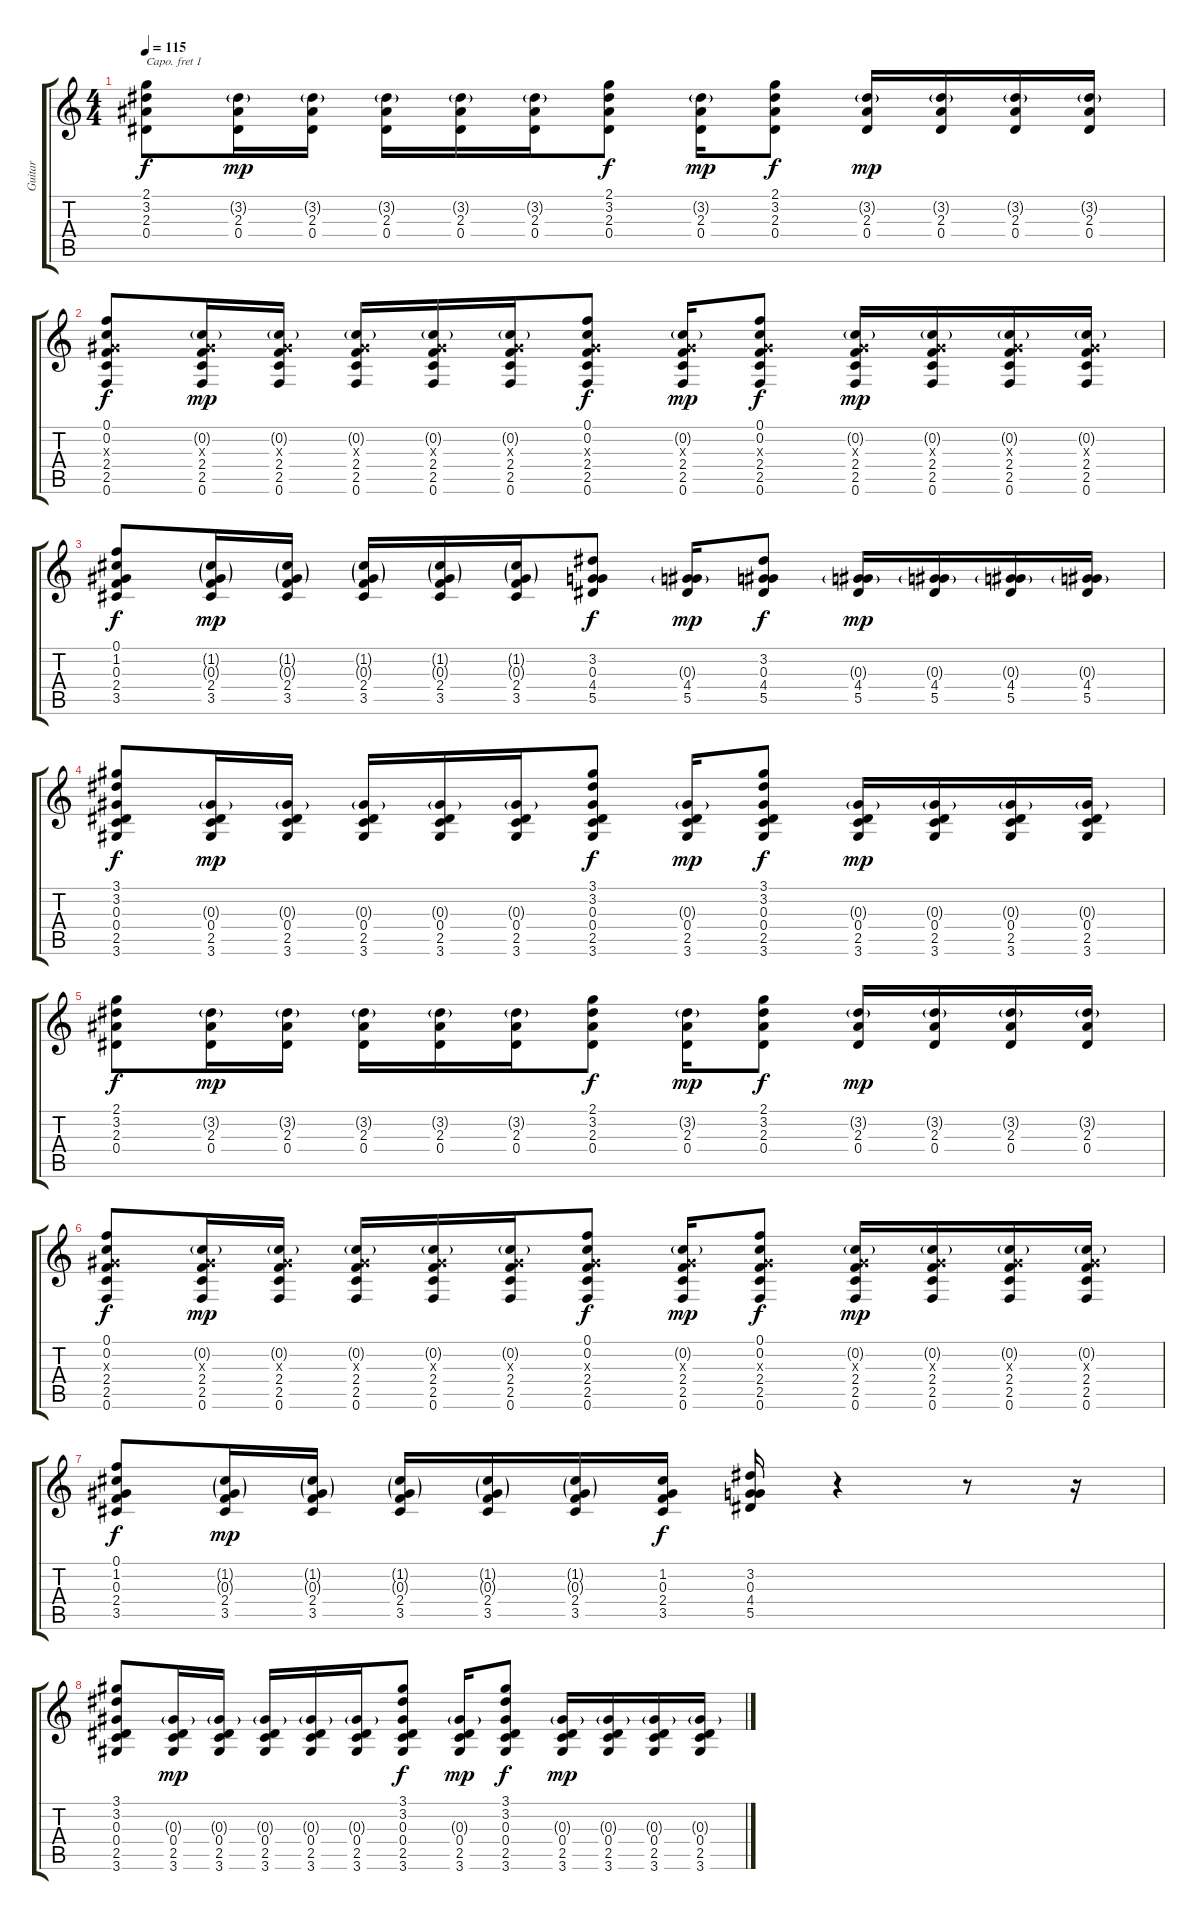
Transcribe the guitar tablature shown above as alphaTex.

\track ("Guitar" "Guitar") {instrument acousticguitarsteel}
\staff {score tabs}
\capo 1
\tuning (E4 B3 G3 D3 A2 E2) {hide}
\ts (4 4)
\tempo 115
\clef g2
\ks c
(2.1 3.2 2.3 0.4).8{dy f} (3.2{g} 2.3 0.4).16{dy mp} (3.2{g} 2.3 0.4).16 (3.2{g} 2.3 0.4).16 (3.2{g} 2.3 0.4).16 (3.2{g} 2.3 0.4).16 (2.1 3.2 2.3 0.4).8{dy f} (3.2{g} 2.3 0.4).16{dy mp} (2.1 3.2 2.3 0.4).8{dy f} (3.2{g} 2.3 0.4).16{dy mp} (3.2{g} 2.3 0.4).16 (3.2{g} 2.3 0.4).16 (3.2{g} 2.3 0.4).16 |
(0.1 0.2 0.3{x} 2.4 2.5 0.6).8{dy f} (0.2{g} 0.3{x} 2.4 2.5 0.6).16{dy mp} (0.2{g} 0.3{x} 2.4 2.5 0.6).16 (0.2{g} 0.3{x} 2.4 2.5 0.6).16 (0.2{g} 0.3{x} 2.4 2.5 0.6).16 (0.2{g} 0.3{x} 2.4 2.5 0.6).16 (0.1 0.2 0.3{x} 2.4 2.5 0.6).8{dy f} (0.2{g} 0.3{x} 2.4 2.5 0.6).16{dy mp} (0.1 0.2 0.3{x} 2.4 2.5 0.6).8{dy f} (0.2{g} 0.3{x} 2.4 2.5 0.6).16{dy mp} (0.2{g} 0.3{x} 2.4 2.5 0.6).16 (0.2{g} 0.3{x} 2.4 2.5 0.6).16 (0.2{g} 0.3{x} 2.4 2.5 0.6).16 |
(0.1 1.2 0.3 2.4 3.5).8{dy f} (1.2{g} 0.3{g} 2.4 3.5).16{dy mp} (1.2{g} 0.3{g} 2.4 3.5).16 (1.2{g} 0.3{g} 2.4 3.5).16 (1.2{g} 0.3{g} 2.4 3.5).16 (1.2{g} 0.3{g} 2.4 3.5).16 (3.2 0.3 4.4 5.5).8{dy f} (0.3{g} 4.4 5.5).16{dy mp} (3.2 0.3 4.4 5.5).8{dy f} (0.3{g} 4.4 5.5).16{dy mp} (0.3{g} 4.4 5.5).16 (0.3{g} 4.4 5.5).16 (0.3{g} 4.4 5.5).16 |
(3.1 3.2 0.3 0.4 2.5 3.6).8{dy f} (0.3{g} 0.4 2.5 3.6).16{dy mp} (0.3{g} 0.4 2.5 3.6).16 (0.3{g} 0.4 2.5 3.6).16 (0.3{g} 0.4 2.5 3.6).16 (0.3{g} 0.4 2.5 3.6).16 (3.1 3.2 0.3 0.4 2.5 3.6).8{dy f} (0.3{g} 0.4 2.5 3.6).16{dy mp} (3.1 3.2 0.3 0.4 2.5 3.6).8{dy f} (0.3{g} 0.4 2.5 3.6).16{dy mp} (0.3{g} 0.4 2.5 3.6).16 (0.3{g} 0.4 2.5 3.6).16 (0.3{g} 0.4 2.5 3.6).16 |
(2.1 3.2 2.3 0.4).8{dy f} (3.2{g} 2.3 0.4).16{dy mp} (3.2{g} 2.3 0.4).16 (3.2{g} 2.3 0.4).16 (3.2{g} 2.3 0.4).16 (3.2{g} 2.3 0.4).16 (2.1 3.2 2.3 0.4).8{dy f} (3.2{g} 2.3 0.4).16{dy mp} (2.1 3.2 2.3 0.4).8{dy f} (3.2{g} 2.3 0.4).16{dy mp} (3.2{g} 2.3 0.4).16 (3.2{g} 2.3 0.4).16 (3.2{g} 2.3 0.4).16 |
(0.1 0.2 0.3{x} 2.4 2.5 0.6).8{dy f} (0.2{g} 0.3{x} 2.4 2.5 0.6).16{dy mp} (0.2{g} 0.3{x} 2.4 2.5 0.6).16 (0.2{g} 0.3{x} 2.4 2.5 0.6).16 (0.2{g} 0.3{x} 2.4 2.5 0.6).16 (0.2{g} 0.3{x} 2.4 2.5 0.6).16 (0.1 0.2 0.3{x} 2.4 2.5 0.6).8{dy f} (0.2{g} 0.3{x} 2.4 2.5 0.6).16{dy mp} (0.1 0.2 0.3{x} 2.4 2.5 0.6).8{dy f} (0.2{g} 0.3{x} 2.4 2.5 0.6).16{dy mp} (0.2{g} 0.3{x} 2.4 2.5 0.6).16 (0.2{g} 0.3{x} 2.4 2.5 0.6).16 (0.2{g} 0.3{x} 2.4 2.5 0.6).16 |
(0.1 1.2 0.3 2.4 3.5).8{dy f} (1.2{g} 0.3{g} 2.4 3.5).16{dy mp} (1.2{g} 0.3{g} 2.4 3.5).16 (1.2{g} 0.3{g} 2.4 3.5).16 (1.2{g} 0.3{g} 2.4 3.5).16 (1.2{g} 0.3{g} 2.4 3.5).16 (1.2 0.3 2.4 3.5).16{dy f} (3.2 0.3 4.4 5.5).16 r.4 r.8 r.16 |
(3.1 3.2 0.3 0.4 2.5 3.6).8 (0.3{g} 0.4 2.5 3.6).16{dy mp} (0.3{g} 0.4 2.5 3.6).16 (0.3{g} 0.4 2.5 3.6).16 (0.3{g} 0.4 2.5 3.6).16 (0.3{g} 0.4 2.5 3.6).16 (3.1 3.2 0.3 0.4 2.5 3.6).8{dy f} (0.3{g} 0.4 2.5 3.6).16{dy mp} (3.1 3.2 0.3 0.4 2.5 3.6).8{dy f} (0.3{g} 0.4 2.5 3.6).16{dy mp} (0.3{g} 0.4 2.5 3.6).16 (0.3{g} 0.4 2.5 3.6).16 (0.3{g} 0.4 2.5 3.6).16
